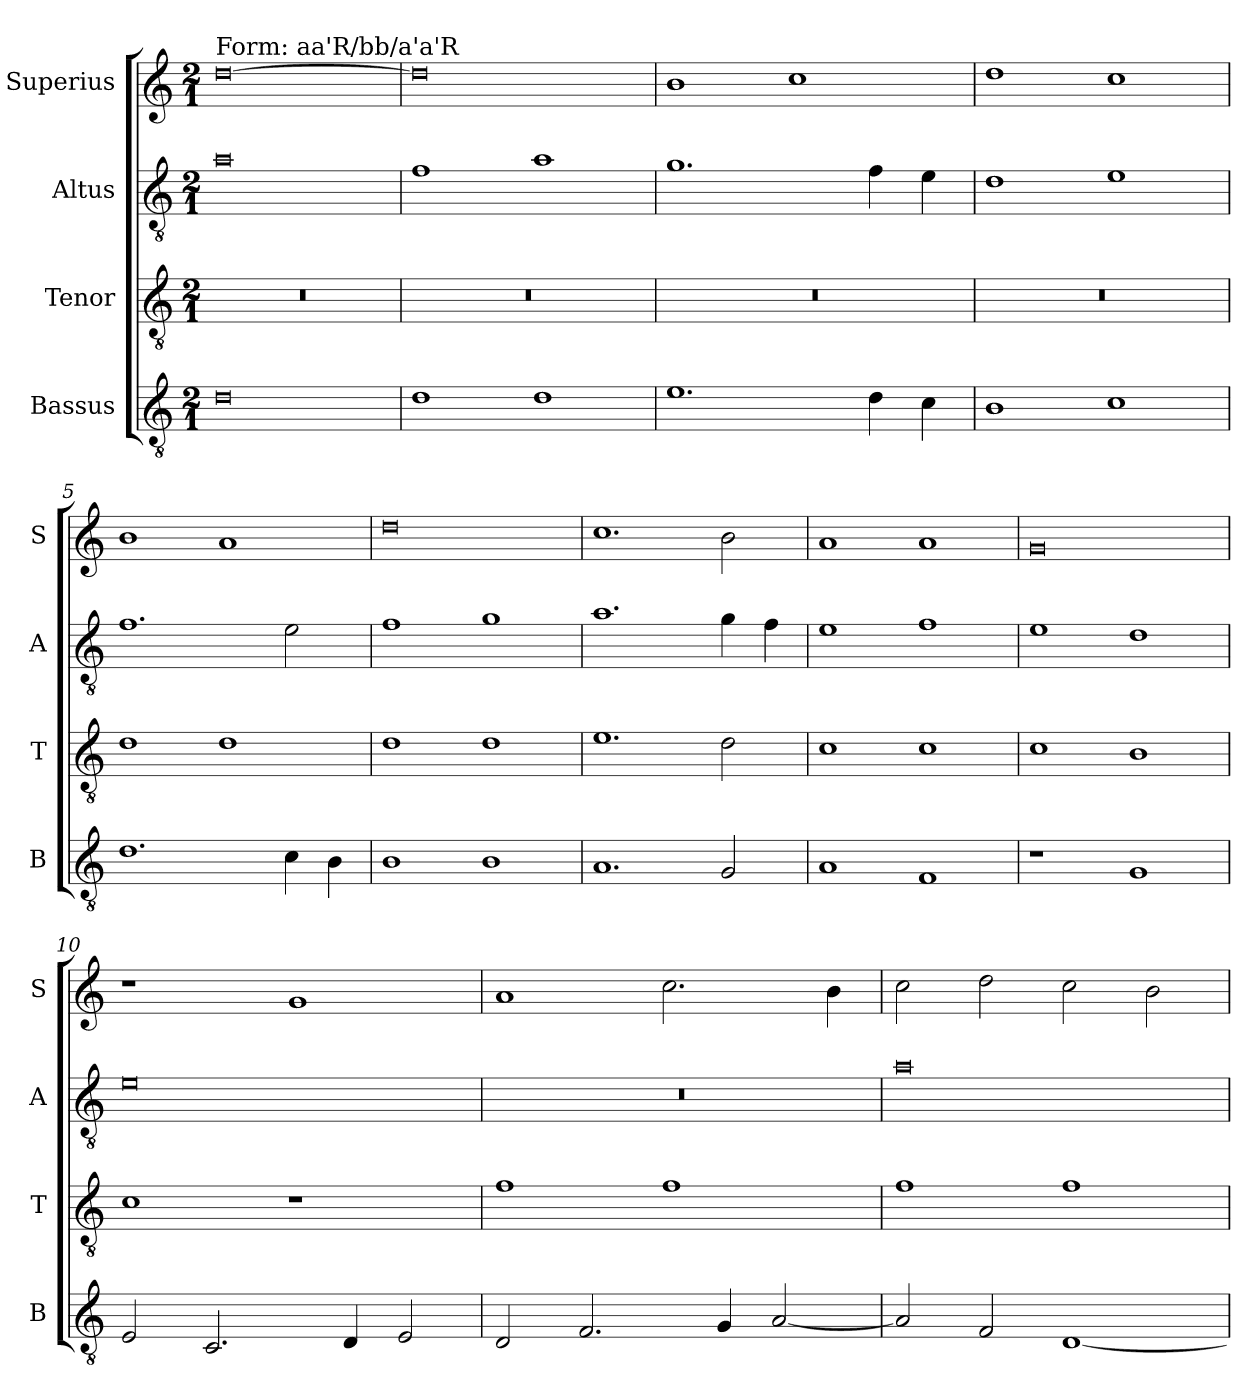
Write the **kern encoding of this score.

**kern	**kern	**kern	**kern
*part4	*part3	*part2	*part1
*staff4	*staff3	*staff2	*staff1
*I"Bassus	*I"Tenor	*I"Altus	*I"Superius
*I'B	*I'T	*I'A	*I'S
*clefGv2	*clefGv2	*clefGv2	*clefG2
*k[]	*k[]	*k[]	*k[]
*M2/1	*M2/1	*M2/1	*M2/1
=1	=1	=1	=1
!	!	!	!LO:TX:a:t=Form&colon; aa'R/bb/a'a'R
0d	0r	0a	[0dd
=2	=2	=2	=2
1d	0r	1f	0dd]
1d	.	1a	.
=3	=3	=3	=3
1.e	0r	1.g	1b
.	.	.	1cc
4d	.	4f	.
4c	.	4e	.
=4	=4	=4	=4
1B	0r	1d	1dd
1c	.	1e	1cc
=5	=5	=5	=5
1.d	1d	1.f	1b
.	1d	.	1a
4c	.	2e	.
4B	.	.	.
=6	=6	=6	=6
1B	1d	1f	0dd
1B	1d	1g	.
=7	=7	=7	=7
1.A	1.e	1.a	1.cc
2G	2d	4g	2b
.	.	4f	.
=8	=8	=8	=8
1A	1c	1e	1a
1F	1c	1f	1a
=9	=9	=9	=9
1r	1c	1e	0g
1G	1B	1d	.
=10	=10	=10	=10
2E	1c	0e	1r
2.C	.	.	.
.	1r	.	1g
4D	.	.	.
2E	.	.	.
=11	=11	=11	=11
2D	1f	0r	1a
2.F	.	.	.
.	1f	.	2.cc
4G	.	.	.
[2A	.	.	.
.	.	.	4b
=12	=12	=12	=12
2A]	1f	0a	2cc
2F	.	.	2dd
[1D	1f	.	2cc
.	.	.	2b
=	=	=	=
*-	*-	*-	*-
